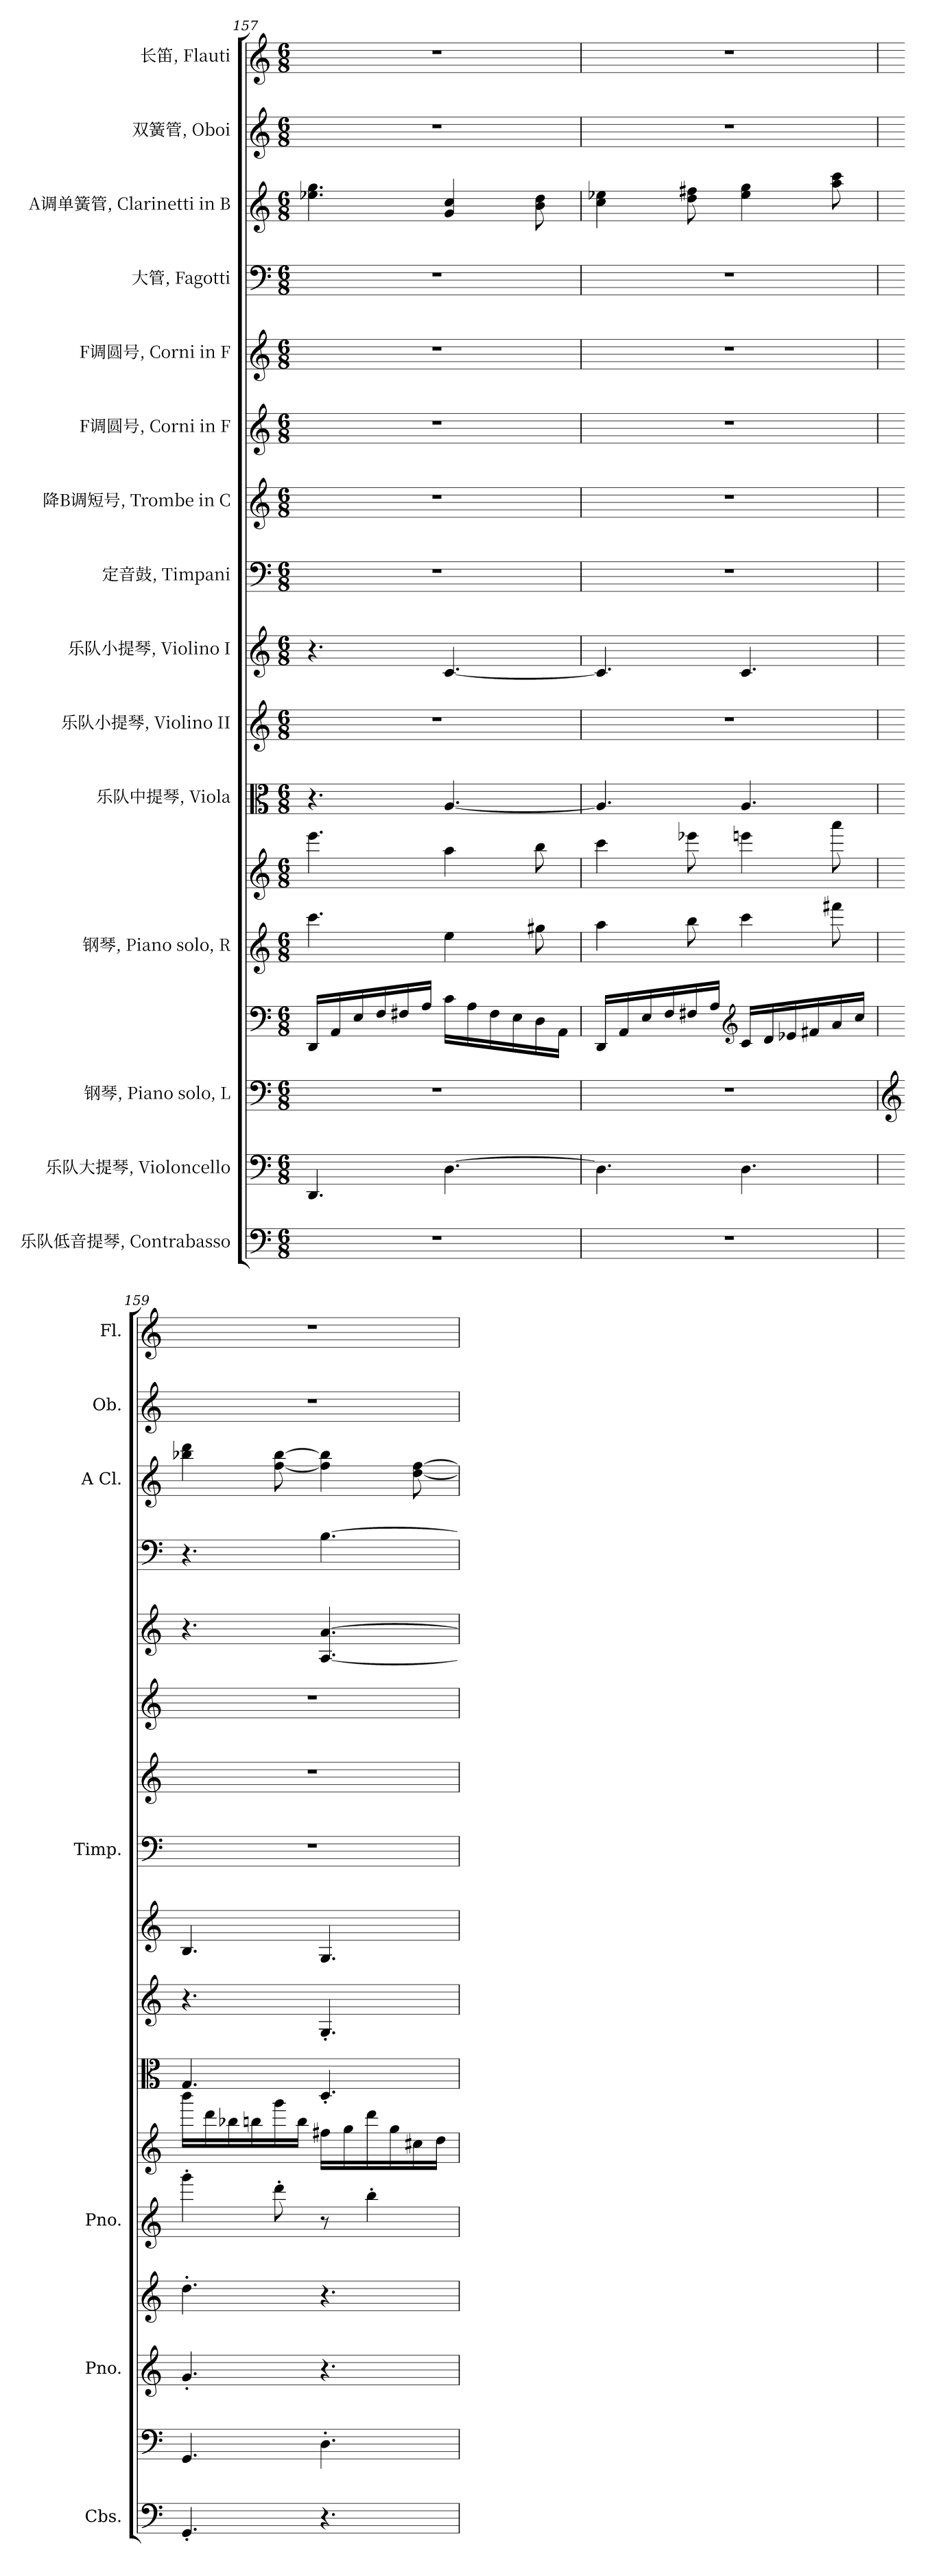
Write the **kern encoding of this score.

**kern	**kern	**kern	**kern	**kern	**kern	**kern	**kern	**kern	**kern	**kern	**kern	**kern	**kern	**kern	**kern	**kern
*part15	*part14	*part13	*part13	*part12	*part12	*part11	*part10	*part9	*part8	*part7	*part6	*part5	*part4	*part3	*part2	*part1
*staff17	*staff16	*staff15	*staff14	*staff13	*staff12	*staff11	*staff10	*staff9	*staff8	*staff7	*staff6	*staff5	*staff4	*staff3	*staff2	*staff1
*I"乐队低音提琴, Contrabasso	*I"乐队大提琴, Violoncello	*I"钢琴, Piano solo, L	*	*I"钢琴, Piano solo, R	*	*I"乐队中提琴, Viola	*I"乐队小提琴, Violino II	*I"乐队小提琴, Violino I	*I"定音鼓, Timpani	*I"降B调短号, Trombe in C	*I"F调圆号, Corni in F	*I"F调圆号, Corni in F	*I"大管, Fagotti	*I"A调单簧管, Clarinetti in B	*I"双簧管, Oboi	*I"长笛, Flauti
*I'Cbs.	*	*I'Pno.	*	*I'Pno.	*	*	*	*	*I'Timp.	*	*	*	*	*I'A Cl.	*I'Ob.	*I'Fl.
!!LO:PB:g=z
*clefF4	*clefF4	*clefF4	*clefF4	*clefG2	*clefG2	*clefC3	*clefG2	*clefG2	*clefF4	*clefG2	*clefG2	*clefG2	*clefF4	*clefG2	*clefG2	*clefG2
*ITrd7c12	*	*	*	*	*	*	*	*	*	*ITrd1c2	*ITrd4c7	*ITrd4c7	*	*ITrd2c3	*	*
*k[]	*k[]	*k[]	*k[]	*k[]	*k[]	*k[]	*k[]	*k[]	*k[]	*k[b-e-]	*k[b-]	*k[b-]	*k[]	*k[f#c#g#]	*k[]	*k[]
*M6/8	*M6/8	*M6/8	*M6/8	*M6/8	*M6/8	*M6/8	*M6/8	*M6/8	*M6/8	*M6/8	*M6/8	*M6/8	*M6/8	*M6/8	*M6/8	*M6/8
*MM129	*MM129	*MM129	*MM129	*MM129	*MM129	*MM129	*MM129	*MM129	*MM129	*MM129	*MM129	*MM129	*MM129	*MM129	*MM129	*MM129
=157	=157	=157	=157	=157	=157	=157	=157	=157	=157	=157	=157	=157	=157	=157	=157	=157
2.r	4.DD/	2.r	16DD/LL	4.ccc\	4.eee\	4.r	2.r	4.r	2.r	2.r	2.r	2.r	2.r	4.ccn\ 4.ee\	2.r	2.r
.	.	.	16AA/	.	.	.	.	.	.	.	.	.	.	.	.	.
.	.	.	16E/	.	.	.	.	.	.	.	.	.	.	.	.	.
.	.	.	16F/	.	.	.	.	.	.	.	.	.	.	.	.	.
.	.	.	16F#X/	.	.	.	.	.	.	.	.	.	.	.	.	.
.	.	.	16A/JJ	.	.	.	.	.	.	.	.	.	.	.	.	.
.	[4.D\	.	16c\LL	4ee\	4aa\	[4.A/	.	[4.c/	.	.	.	.	.	4e/ 4a/	.	.
.	.	.	16A\	.	.	.	.	.	.	.	.	.	.	.	.	.
.	.	.	16F#\	.	.	.	.	.	.	.	.	.	.	.	.	.
.	.	.	16E\	.	.	.	.	.	.	.	.	.	.	.	.	.
.	.	.	16D\	8gg#X\	8bb\	.	.	.	.	.	.	.	.	8g#\ 8b\	.	.
.	.	.	16AA\JJ	.	.	.	.	.	.	.	.	.	.	.	.	.
=158	=158	=158	=158	=158	=158	=158	=158	=158	=158	=158	=158	=158	=158	=158	=158	=158
*	*	*	*	*	*	*	*	*	*	*	*	*	*	*	*	*MM149
2.r	4.D\]	2.r	16DD/LL	4aa\	4ccc\	4.A/]	2.r	4.c/]	2.r	2.r	2.r	2.r	2.r	4a\ 4ccn\	2.r	2.r
.	.	.	16AA/	.	.	.	.	.	.	.	.	.	.	.	.	.
.	.	.	16E/	.	.	.	.	.	.	.	.	.	.	.	.	.
.	.	.	16F/	.	.	.	.	.	.	.	.	.	.	.	.	.
.	.	.	16F#X/	8bb\	8eee-X\	.	.	.	.	.	.	.	.	8b\ 8dd#X\	.	.
.	.	.	16A/JJ	.	.	.	.	.	.	.	.	.	.	.	.	.
*	*	*	*clefG2	*	*	*	*	*	*	*	*	*	*	*	*	*
.	4.D\	.	16c/LL	4ccc\	4eeen\	4.A/	.	4.c/	.	.	.	.	.	4cc\ 4ee\	.	.
.	.	.	16d/	.	.	.	.	.	.	.	.	.	.	.	.	.
.	.	.	16e-X/	.	.	.	.	.	.	.	.	.	.	.	.	.
.	.	.	16f#X/	.	.	.	.	.	.	.	.	.	.	.	.	.
.	.	.	16a/	8fff#X\	8aaa\	.	.	.	.	.	.	.	.	8ff#\ 8aa\	.	.
.	.	.	16cc/JJ	.	.	.	.	.	.	.	.	.	.	.	.	.
!!LO:PB:g=z
=159	=159	=159	=159	=159	=159	=159	=159	=159	=159	=159	=159	=159	=159	=159	=159	=159
*	*	*clefG2	*	*	*	*	*	*	*	*	*	*	*	*	*	*
*	*	*	*	*	*	*	*	*	*	*	*	*	*	*	*	*MM149
4.GGG'/	4.GG/	4.g'/	4.dd'\	4ggg'\	16bbb\LL	4.G/	4.r	4.B/	2.r	2.r	2.r	4.r	4.r	4ggn\ 4bb\	2.r	2.r
.	.	.	.	.	16ddd\	.	.	.	.	.	.	.	.	.	.	.
.	.	.	.	.	16bb-X\	.	.	.	.	.	.	.	.	.	.	.
.	.	.	.	.	16bbn\	.	.	.	.	.	.	.	.	.	.	.
.	.	.	.	8ddd'\	16ggg\	.	.	.	.	.	.	.	.	[8dd\ [8gg\	.	.
.	.	.	.	.	16bb\JJ	.	.	.	.	.	.	.	.	.	.	.
4.r	4.D'\	4.r	4.r	8r	16ff#X\LL	4.D'/	4.G'/	4.G/	.	.	.	[4.D/ [4.d/	[4.B\	4dd\] 4gg\]	.	.
.	.	.	.	.	16gg\	.	.	.	.	.	.	.	.	.	.	.
.	.	.	.	4bb'\	16ddd\	.	.	.	.	.	.	.	.	.	.	.
.	.	.	.	.	16gg\	.	.	.	.	.	.	.	.	.	.	.
.	.	.	.	.	16cc#X\	.	.	.	.	.	.	.	.	[8b\ [8dd\	.	.
.	.	.	.	.	16dd\JJ	.	.	.	.	.	.	.	.	.	.	.
=	=	=	=	=	=	=	=	=	=	=	=	=	=	=	=	=
*-	*-	*-	*-	*-	*-	*-	*-	*-	*-	*-	*-	*-	*-	*-	*-	*-
